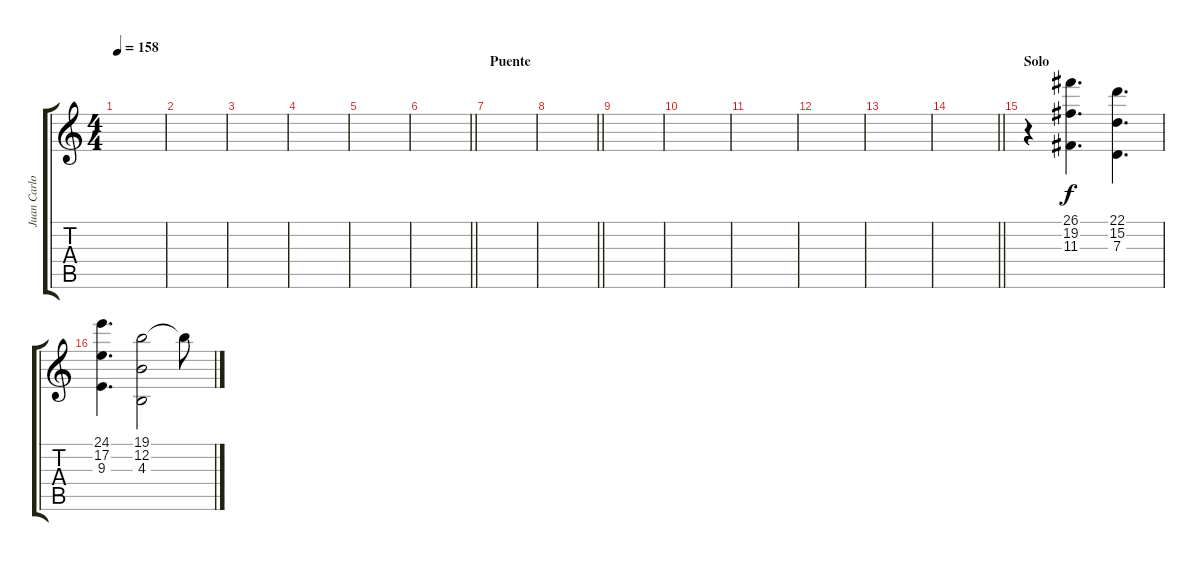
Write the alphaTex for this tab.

\track ("Juan Carlos" "Juan Carlo") {instrument acousticgrandpiano}
\staff {score tabs}
\tuning (E4 B3 G3 D3 A2 E2) {hide}
\ts (4 4)
\tempo 158
\clef g2
\ks c
|
|
|
|
|
\barLineRight lightlight
|
\section ("" "Puente")
|
\barLineRight lightlight
|
|
|
|
|
|
\barLineRight lightlight
|
\section ("" "Solo")
r.4 (26.1 19.2 11.3).4{d} (22.1 15.2 7.3).4{d} |
(24.1 17.2 9.3).4{d} (19.1 12.2 4.3).2 19.1{t}.8
